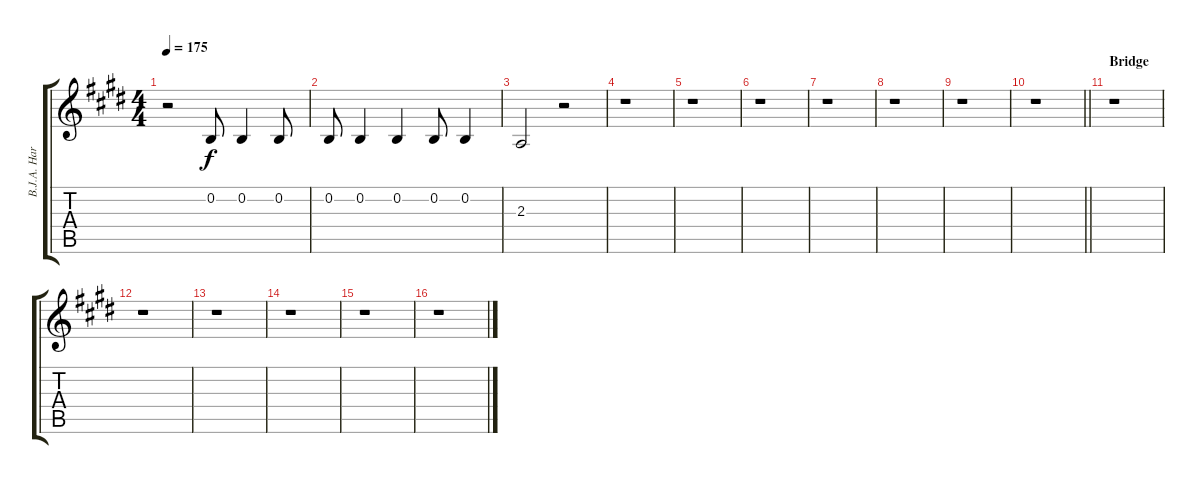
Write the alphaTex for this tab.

\track ("B.J.A. Harmony" "B.J.A. Har") {instrument tenorsax}
\staff {score tabs}
\tuning (E4 B3 G3 D3 A2 E2) {hide}
\ts (4 4)
\tempo 175
\clef g2
\ks e
r.2{dy f} 0.2.8 0.2.4 0.2.8 |
0.2.8 0.2.4 0.2.4 0.2.8 0.2.4 |
2.3.2 r.2 |
r.1 |
r.1 |
r.1 |
r.1 |
r.1 |
r.1 |
\barLineRight lightlight
r.1 |
\section ("" "Bridge")
r.1 |
r.1 |
r.1 |
r.1 |
r.1 |
r.1
